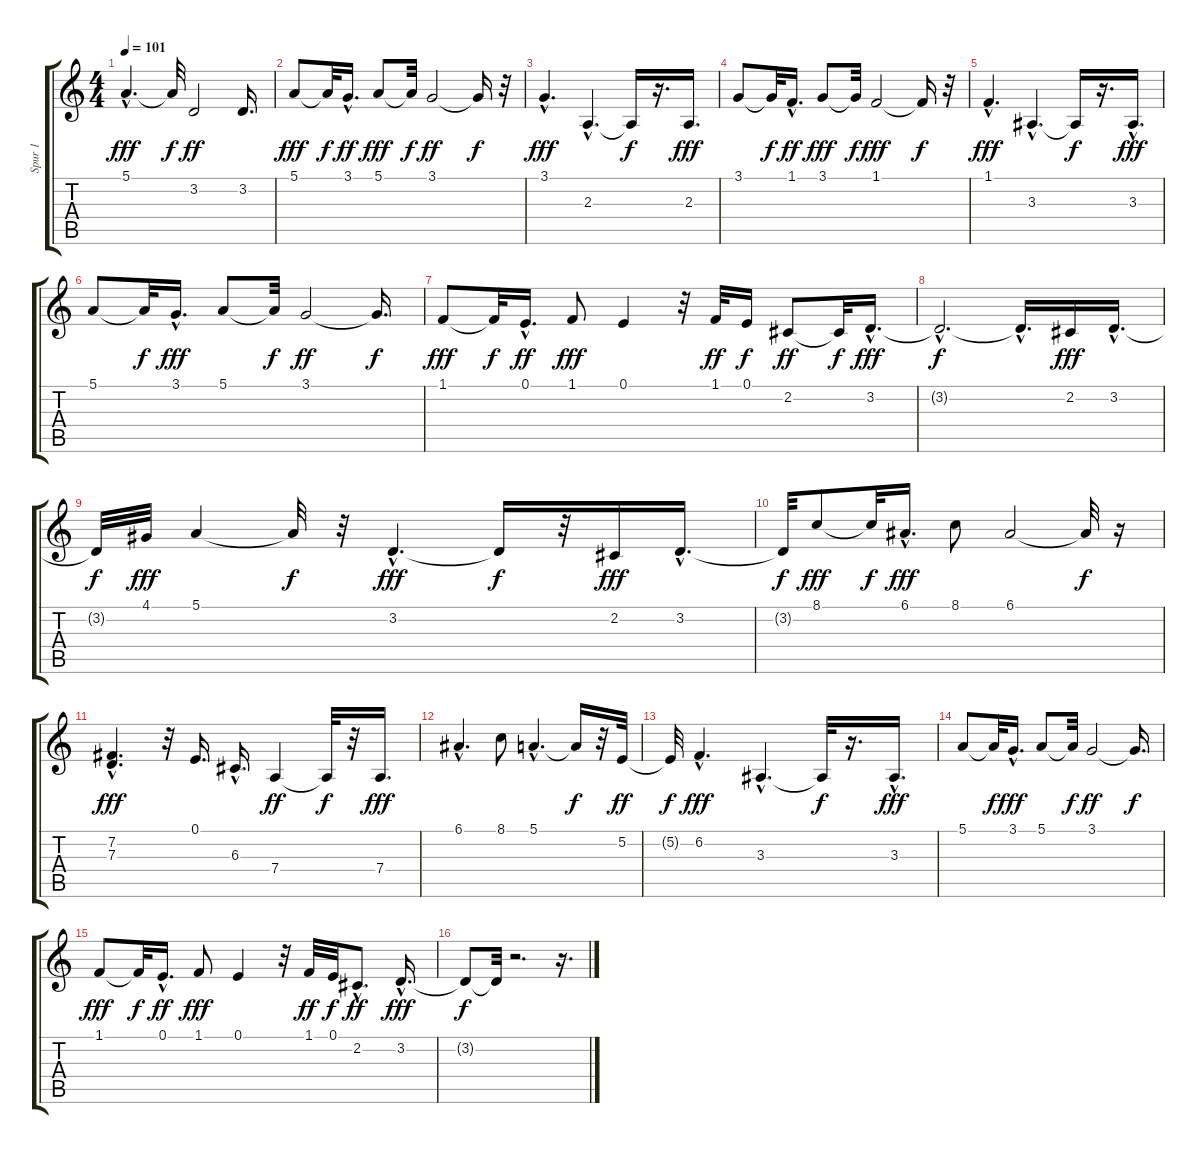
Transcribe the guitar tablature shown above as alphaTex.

\track ("Spur 1" "Spur 1") {instrument altosax}
\staff {score tabs}
\tuning (E4 B3 G3 D3 A2 E2) {hide}
\ts (4 4)
\tempo 101
\clef g2
\ks c
5.1{hac}.4{d dy fff} 5.1{t}.32{dy f} 3.2.2{dy ff} 3.2.16{d} |
5.1.8{dy fff} 5.1{t}.32{dy f} 3.1{hac}.16{d dy ff} 5.1.8{dy fff} 5.1{t}.32{dy f} 3.1.2{dy ff} 3.1{t}.16{dy f} r.32 |
3.1{hac}.4{d dy fff} 2.3{hac}.4{d} 2.3{t}.16{dy f} r.16{d} 2.3.16{d dy fff} |
3.1.8 3.1{t}.32{dy f} 1.1{hac}.16{d dy ff} 3.1.8{dy fff} 3.1{t}.32{dy f} 1.1.2{dy fff} 1.1{t}.16{dy f} r.32 |
1.1{hac}.4{d dy fff} 3.3{hac}.4{d} 3.3{t}.16{dy f} r.16{d} 3.3{hac}.16{d dy fff} |
5.1.8 5.1{t}.32{dy f} 3.1{hac}.16{d dy fff} 5.1.8 5.1{t}.32{dy f} 3.1.2{dy ff} 3.1{t}.16{d dy f} |
1.1.8{dy fff} 1.1{t}.32{dy f} 0.1{hac}.16{d dy ff} 1.1.8{dy fff} 0.1.4 r.32 1.1.32{dy ff} 0.1.16{dy f} 2.2.8{dy ff} 2.2{t}.32{dy f} 3.2{hac}.16{d dy fff} |
3.2{hac t}.2{d dy f} 3.2{hac t}.16{d} 2.2.16{dy fff} 3.2{hac}.16{d} |
3.2{t}.32{dy f} 4.1.32{dy fff} 5.1.4 5.1{t}.32{dy f} r.32 3.2{hac}.4{d dy fff} 3.2{t}.16{dy f} r.32 2.2.16{dy fff} 3.2{hac}.16{d} |
3.2{t}.32{dy f} 8.1.8{dy fff} 8.1{t}.32{dy f} 6.1{hac}.16{d dy fff} 8.1.8 6.1.2 6.1{t}.32{dy f} r.16 |
(7.2 7.3{hac}).4{d dy fff} r.32 0.1.16{d} 6.3{hac}.16{d} 7.4.4{dy ff} 7.4{t}.32{dy f} r.32 7.4.16{d dy fff} |
6.1{hac}.4{d} 8.1.8 5.1{hac}.4{d} 5.1{t}.16{dy f} r.32 5.2.32{dy ff} |
5.2{t}.32{dy f} 6.2{hac}.4{d dy fff} 3.3{hac}.4{d} 3.3{t}.32{dy f} r.16{d} 3.3{hac}.16{d dy fff} |
5.1.8 5.1{t}.32{dy f} 3.1{hac}.16{d dy fff} 5.1.8 5.1{t}.32{dy f} 3.1.2{dy ff} 3.1{t}.16{d dy f} |
1.1.8{dy fff} 1.1{t}.32{dy f} 0.1{hac}.16{d dy ff} 1.1.8{dy fff} 0.1.4 r.32 1.1.32{dy ff} 0.1.32{dy f} 2.2{hac}.8{d dy ff} 3.2{hac}.16{d dy fff} |
3.2{t}.8{dy f} 3.2{t}.32 r.2{d} r.16{d}
